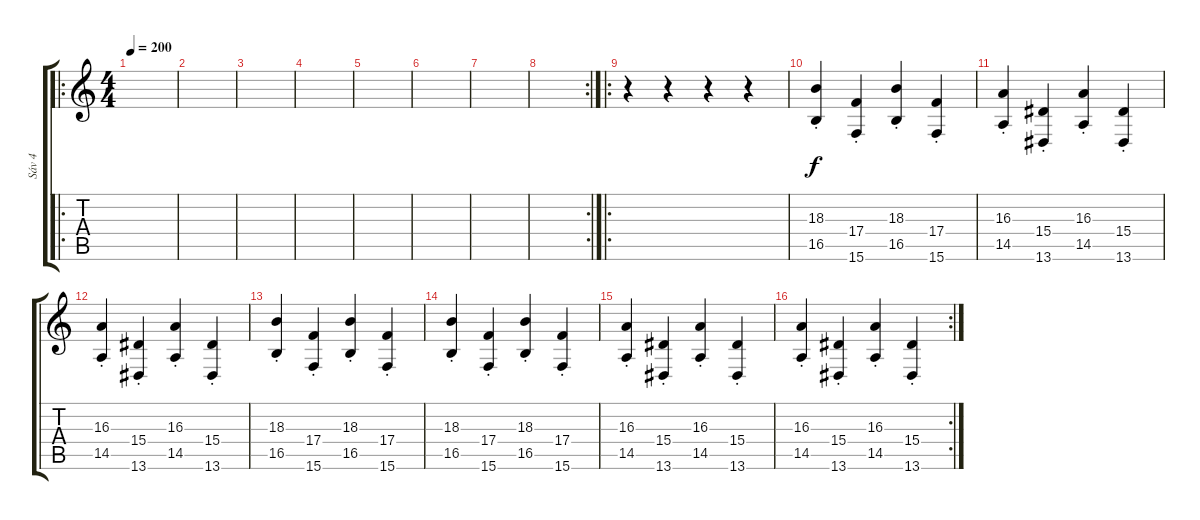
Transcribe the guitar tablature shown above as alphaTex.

\track ("Sáv 4" "Sáv 4") {instrument tremolostrings}
\staff {score tabs}
\tuning (D4 A3 F3 C3 G2 D2) {hide}
\ro
\ts (4 4)
\tempo 200
\clef g2
\ks c
|
|
|
|
|
|
|
\rc 2
|
\ro
r.4{volume 16} r.4 r.4 r.4 |
(18.3{st} 16.5).4 (17.4{st} 15.6).4 (18.3{st} 16.5).4 (17.4{st} 15.6).4 |
(16.3 14.5{st}).4 (15.4 13.6{st}).4 (16.3 14.5{st}).4 (15.4 13.6{st}).4 |
(16.3 14.5{st}).4 (15.4 13.6{st}).4 (16.3 14.5{st}).4 (15.4 13.6{st}).4 |
(18.3{st} 16.5).4 (17.4{st} 15.6).4 (18.3{st} 16.5).4 (17.4{st} 15.6).4 |
(18.3{st} 16.5).4 (17.4{st} 15.6).4 (18.3{st} 16.5).4 (17.4{st} 15.6).4 |
(16.3 14.5{st}).4 (15.4 13.6{st}).4 (16.3 14.5{st}).4 (15.4 13.6{st}).4 |
\rc 2
(16.3 14.5{st}).4 (15.4 13.6{st}).4 (16.3 14.5{st}).4 (15.4 13.6{st}).4
